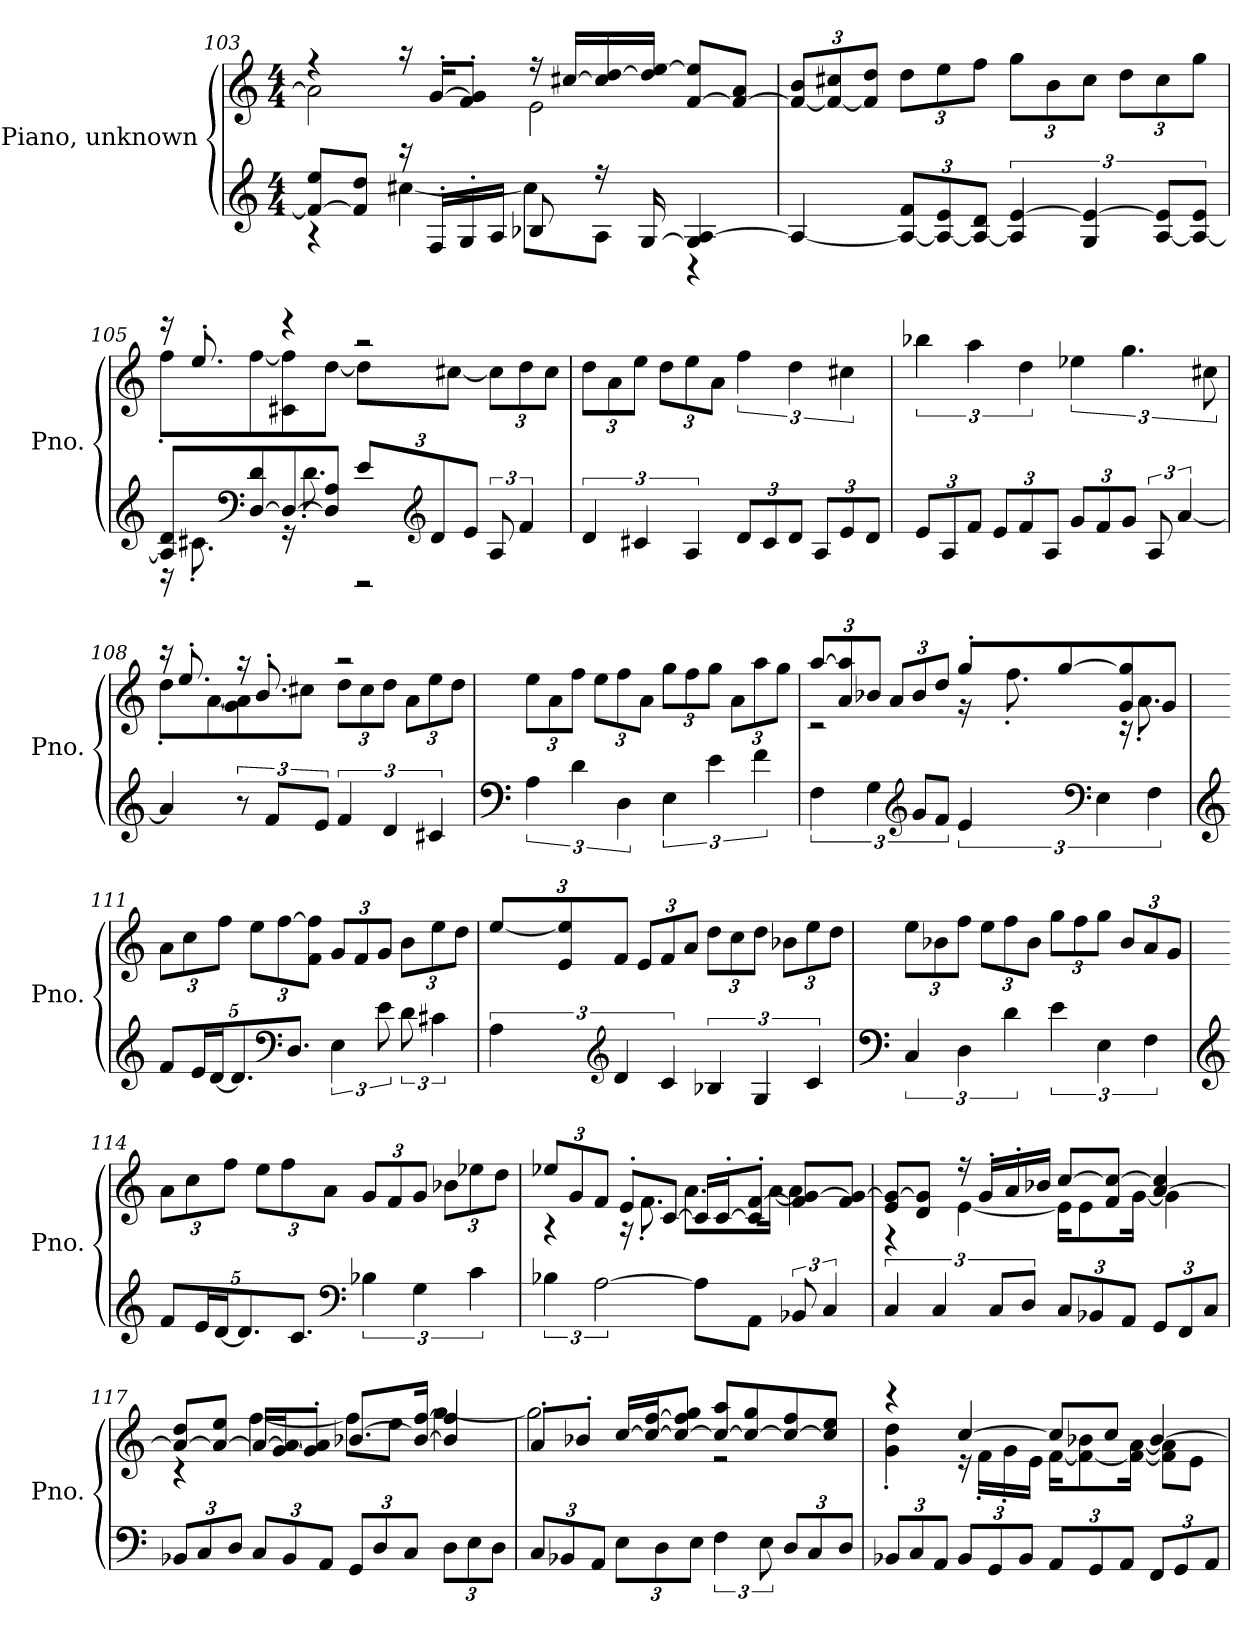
**kern	**kern
*part1	*part1
*staff2	*staff1
*I"Piano, unknown	*
*I'Pno.	*
*clefG2	*clefG2
*k[]	*k[]
*M4/4	*M4/4
=103	=103
*^	*^
8f/_ 8ee/L	4r	4r	2a\]
8f/] 8dd/J	.	.	.
16r	[4cc#X\	16r	.
16F'/LL	.	[16g'/KL	.
16G'/	.	8f/' 8g/]'J	.
16A/JJ	.	.	.
8B-X/	8cc#\L]	16r	2e\
.	.	[16cc#X/LL	.
16r	8A\J	16cc#/] [16dd/	.
[16G/	.	16dd/] [16ee/JJ	.
4G/] [4A/	4r	[8f/ 8ee/]L	.
.	.	8f/_ 8a/J	.
*v	*v	*	*
*	*v	*v
!!LO:LB:g=z
=104	=104
*	*Xbrackettup
4A/_	12f/_ 12b/L
.	12f/_ 12cc#X/
.	12f/] 12dd/J
*Xbrackettup	*
12A/_ 12f/L	12dd\L
12A/_ 12e/	12ee\
12A/_ 12d/J	12ff\J
*brackettup	*
6A/] [6e/	12gg\L
.	12b\
6G/ 6e/_	12cc#\J
.	12dd\L
[12A/ 12e/]L	12cc#\
12A/_ 12e/J	12gg\J
=105	=105
*^	*^
8A/] 8d/L	16r	16r	8ff'\L
.	8.c#X'\	8.ee'/	.
*clefF4	*	*	*
[8D/ 8d/	.	.	[8ff\
8D/_	16r	4r	8c#X\ 8ff\]
.	8.d'\	.	.
8D/] 8A/J	.	.	[8dd\J
*Xbrackettup	*	*	*
12e/L	2r	2r	8dd\L]
*clefG2	*	*	*
12d/	.	.	.
.	.	.	[8cc#X\J
12e/J	.	.	.
*brackettup	*	*	*
12A/	.	.	12cc#\L]
6f/	.	.	12dd\
.	.	.	12cc#\J
*v	*v	*	*
*	*v	*v
!!LO:LB:g=z
=106	=106
6d/	12dd\L
.	12a\
6c#X/	12ee\J
.	12dd\L
6A/	12ee\
.	12a\J
*Xbrackettup	*brackettup
12d/L	6ff\
12c#/	.
12d/J	6dd\
12A/L	.
12e/	6cc#X\
12d/J	.
=107	=107
12e/L	6bb-X\
12A/	.
12f/J	6aa\
12e/L	.
12f/	6dd\
12A/J	.
12g/L	6ee-X\
12f/	.
12g/J	6.gg\
*brackettup	*
12A/	.
[6a/	.
.	12cc#X\
=108	=108
*	*^
4a/]	16r	8dd'\L
.	8.ee'/	.
.	.	[8a\
12r	16r	8g\ 8a\]
.	8.b'/	.
12f/L	.	.
.	.	8cc#X\J
12e/J	.	.
*	*	*Xbrackettup
6f/	2r	12dd\L
.	.	12cc#\
6d/	.	12dd\J
.	.	12a\L
6c#X/	.	12ee\
.	.	12dd\J
*	*v	*v
!!LO:PB:g=z
=109	=109
*clefF4	*
6A\	12ee\L
.	12a\
6d\	12ff\J
.	12ee\L
6D\	12ff\
.	12a\J
6E\	12gg\L
.	12ff\
6e\	12gg\J
.	12a\L
6f\	12aa\
.	12gg\J
=110	=110
*	*^
6F\	[12aa/L	2r
.	12a/ 12aa/]	.
6G\	12b-X/J	.
.	12a/L	.
*clefG2	*	*
12g/L	12b-/	.
12f/J	12dd/J	.
6e/	8gg'/L	16r
.	.	8.ff'\
.	[8gg/	.
*clefF4	*	*
6E\	.	.
.	8g/ 8gg/]	16r
.	.	8.a'\
6F\	.	.
.	8g/J	.
*	*v	*v
=111	=111
*clefG2	*
*Xbrackettup	*
10f/L	12a\L
.	12cc\
20e/L	.
[20d/J	.
.	12ff\J
10.d/]	.
.	12ee\L
.	[12ff\
*clefF4	*
10.D/J	.
.	12f\ 12ff\]J
*brackettup	*
6E\	12g/L
.	12f/
12e\	12g/J
12d\	12b\L
6c#X\	12ee\
.	12dd\J
!!LO:LB:g=z
=112	=112
6A\	[12ee/L
.	12e/ 12ee/]
*clefG2	*
6d/	12f/J
.	12e/L
6c/	12f/
.	12a/J
6B-X/	12dd\L
.	12cc\
6G/	12dd\J
.	12b-X\L
6c/	12ee\
.	12dd\J
=113	=113
*clefF4	*
6C/	12ee\L
.	12b-X\
6D\	12ff\J
.	12ee\L
6d\	12ff\
.	12b-\J
6e\	12gg\L
.	12ff\
6E\	12gg\J
.	12b-/L
6F\	12a/
.	12g/J
=114	=114
*clefG2	*
*Xbrackettup	*
10f/L	12a\L
.	12cc\
20e/L	.
[20d/J	.
.	12ff\J
10.d/]	.
.	12ee\L
.	12ff\
10.c/J	.
.	12a\J
*clefF4	*
*brackettup	*
6B-X\	12g/L
.	12f/
6G\	12g/J
.	12b-X\L
6c\	12ee-X\
.	12dd\J
!!LO:LB:g=z
=115	=115
*	*^
6B-X\	12ee-X/L	4r
.	12g/	.
[3A\	12f/J	.
.	8e'/L	16r
.	.	8.f'\
.	[8c/J	.
8A\L]	16c/LL]	8.a\L
.	[16c'/J	.
8AA\J	8c/]' [8f/'J	.
.	.	[16a\Jk
12BB-X/	8f/] [8g/L	4a\]
6C/	.	.
.	8f/ 8g/_J	.
=116	=116	=116
6C/	8e/ 8g/_L	4r
.	8d/ 8g/]J	.
6C/	.	.
.	16r	[4e\
.	16g'/LL	.
12C/L	.	.
.	16a'/	.
12D/J	.	.
.	16b-X/JJ	.
*Xbrackettup	*	*
12C/L	[8cc/L	16e\KL]
.	.	8e\
12BB-X/	.	.
.	8f/ 8cc/_J	.
12AA/J	.	.
.	.	[16g\Jk
12GG/L	[4a/ 4cc/]	4g\]
12FF/	.	.
12C/J	.	.
!!LO:LB:g=z	!!
=117	=117	=117
12BB-X/L	8a/_ 8dd/L	4r
12C/	.	.
.	8a/_ 8ee/J	.
12D/J	.	.
12C/L	16a/LL_	[4ff\
.	[16g/ 16a/]J	.
12BB-/	.	.
.	8g/]' 8a/'J	.
12AA/J	.	.
12GG/L	[8.b-X/L	8ff\L]
12D/	.	.
.	.	8ee\J
12C/J	.	.
.	16b-/_ [16ff/Jk	.
12D\L	4b-/] 4ff/]	[4gg\
12E\	.	.
12D\J	.	.
=118	=118	=118
12C/L	8a'/L	2gg\]
12BB-X/	.	.
.	8b-X'/J	.
12AA/J	.	.
12E\L	[16cc/LL	.
.	16cc/_ [16ff/J	.
12D\	.	.
.	8cc/_ 8ff/] 8gg/J	.
12E\J	.	.
*brackettup	*	*
6F\	8cc/_ 8aa/L	2r
.	8cc/_ 8gg/	.
12E\	.	.
*Xbrackettup	*	*
12D/L	8cc/_ 8ff/	.
12C/	.	.
.	8cc/] 8ee/J	.
12D/J	.	.
!!LO:LB:g=z	!!
=119	=119	=119
12BB-X/L	4r	4g\' 4dd\'
12C/	.	.
12AA/J	.	.
12BB-/L	[4cc/	16r
.	.	16f'\LL
12GG/	.	.
.	.	16g'\
12BB-/J	.	.
.	.	16e\JJ
12AA/L	8cc/L]	[16f\KL
.	.	8f\_ 8b-X\
12GG/	.	.
.	8cc/J	.
12AA/J	.	.
.	.	16f\_ [16a\Jk
12FF/L	[4b-/	8f\] 8a\]L
12GG/	.	.
.	.	8e\J
12AA/J	.	.
*	*v	*v
=	=
*-	*-
